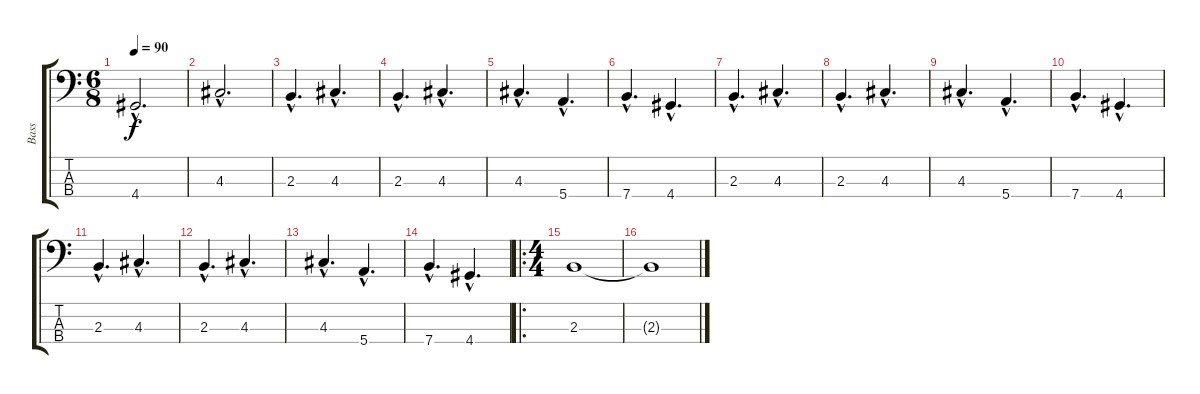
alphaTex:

\track ("Bass" "Bass") {instrument fretlessbass}
\staff {score tabs}
\tuning (G2 D2 A1 E1) {hide}
\ts (6 8)
\tempo 90
\clef f4
\ks c
4.4{hac}.2{d dy f} |
4.3{hac}.2{d} |
2.3{hac}.4{d} 4.3{hac}.4{d} |
2.3{hac}.4{d} 4.3{hac}.4{d} |
4.3{hac}.4{d} 5.4{hac}.4{d} |
7.4{hac}.4{d} 4.4{hac}.4{d} |
2.3{hac}.4{d} 4.3{hac}.4{d} |
2.3{hac}.4{d} 4.3{hac}.4{d} |
4.3{hac}.4{d} 5.4{hac}.4{d} |
7.4{hac}.4{d} 4.4{hac}.4{d} |
2.3{hac}.4{d} 4.3{hac}.4{d} |
2.3{hac}.4{d} 4.3{hac}.4{d} |
4.3{hac}.4{d} 5.4{hac}.4{d} |
7.4{hac}.4{d} 4.4{hac}.4{d} |
\ro
\ts (4 4)
2.3.1 |
2.3{t}.1
